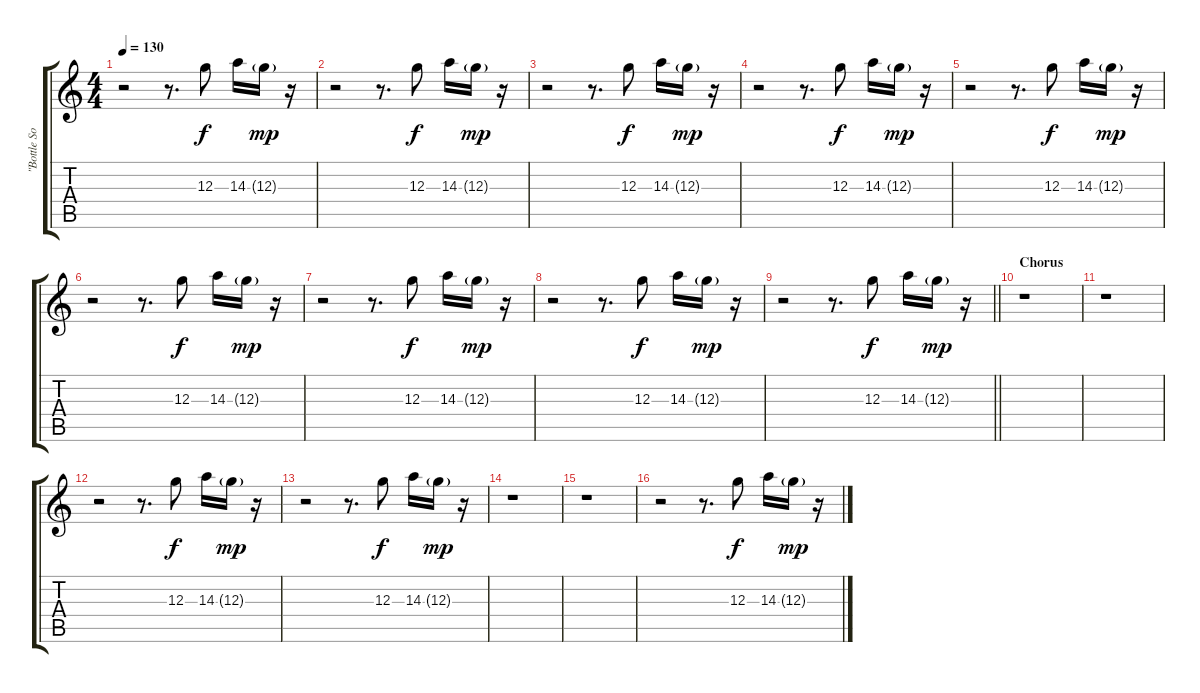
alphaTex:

\track ("\"Bottle Sound\"" "\"Bottle So") {instrument electricguitarjazz}
\staff {score tabs}
\tuning (E4 B3 G3 D3 A2 E2) {hide}
\ts (4 4)
\tempo 130
\clef g2
\ks c
r.2{dy mp} r.8{d} 12.3.8{dy f} 14.3.16 12.3{g}.16{dy mp} r.16 |
r.2 r.8{d} 12.3.8{dy f} 14.3.16 12.3{g}.16{dy mp} r.16 |
r.2 r.8{d} 12.3.8{dy f} 14.3.16 12.3{g}.16{dy mp} r.16 |
r.2 r.8{d} 12.3.8{dy f} 14.3.16 12.3{g}.16{dy mp} r.16 |
r.2 r.8{d} 12.3.8{dy f} 14.3.16 12.3{g}.16{dy mp} r.16 |
r.2 r.8{d} 12.3.8{dy f} 14.3.16 12.3{g}.16{dy mp} r.16 |
r.2 r.8{d} 12.3.8{dy f} 14.3.16 12.3{g}.16{dy mp} r.16 |
r.2 r.8{d} 12.3.8{dy f} 14.3.16 12.3{g}.16{dy mp} r.16 |
\barLineRight lightlight
r.2 r.8{d} 12.3.8{dy f} 14.3.16 12.3{g}.16{dy mp} r.16 |
\section ("" "Chorus")
r.1 |
r.1 |
r.2 r.8{d} 12.3.8{dy f} 14.3.16 12.3{g}.16{dy mp} r.16 |
r.2 r.8{d} 12.3.8{dy f} 14.3.16 12.3{g}.16{dy mp} r.16 |
r.1 |
r.1 |
r.2 r.8{d} 12.3.8{dy f} 14.3.16 12.3{g}.16{dy mp} r.16
